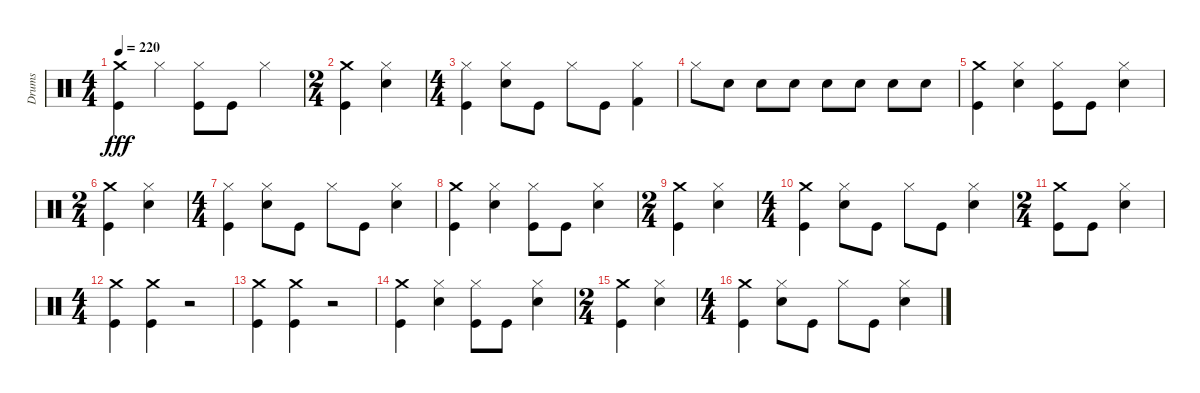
\track ("Drums" "Drums") {instrument percussion}
\staff {score}
\articulation defaults
\ts (4 4)
\tempo 220
\clef neutral
\ks c
("Kick (hit)" "Crash medium (hit)").4{dy fff} "Hi-Hat (closed)".4 ("Hi-Hat (closed)" "Kick (hit)").8 "Kick (hit)".8 "Hi-Hat (closed)".4 |
\ts (2 4)
("Kick (hit)" "Crash medium (hit)").4 ("Snare (hit) 2" "Hi-Hat (closed)").4 |
\ts (4 4)
("Kick (hit)" "Hi-Hat (closed)").4 ("Snare (hit) 2" "Hi-Hat (closed)").8 "Kick (hit)".8 "Hi-Hat (closed)".8 "Kick (hit)".8 ("Kick (hit) 2" "Hi-Hat (closed)").4 |
"Hi-Hat (closed)".8 "Snare (hit) 2".8 "Snare (hit) 2".8 "Snare (hit) 2".8 "Snare (hit) 2".8 "Snare (hit) 2".8 "Snare (hit) 2".8 "Snare (hit) 2".8 |
("Crash medium (hit)" "Kick (hit)").4 ("Hi-Hat (closed)" "Snare (hit) 2").4 ("Hi-Hat (closed)" "Kick (hit)").8 "Kick (hit)".8 ("Snare (hit) 2" "Hi-Hat (closed)").4 |
\ts (2 4)
("Kick (hit)" "Crash medium (hit)").4 ("Snare (hit) 2" "Hi-Hat (closed)").4 |
\ts (4 4)
("Kick (hit)" "Hi-Hat (closed)").4 ("Hi-Hat (closed)" "Snare (hit) 2").8 "Kick (hit)".8 "Hi-Hat (closed)".8 "Kick (hit)".8 ("Snare (hit) 2" "Hi-Hat (closed)").4 |
("Kick (hit)" "Crash medium (hit)").4 ("Snare (hit) 2" "Hi-Hat (closed)").4 ("Kick (hit)" "Hi-Hat (closed)").8 "Kick (hit)".8 ("Snare (hit) 2" "Hi-Hat (closed)").4 |
\ts (2 4)
("Kick (hit)" "Crash medium (hit)").4 ("Snare (hit) 2" "Hi-Hat (closed)").4 |
\ts (4 4)
("Kick (hit)" "Crash medium (hit)").4 ("Snare (hit) 2" "Hi-Hat (closed)").8 "Kick (hit)".8 "Hi-Hat (closed)".8 "Kick (hit)".8 ("Hi-Hat (closed)" "Snare (hit) 2").4 |
\ts (2 4)
("Kick (hit)" "Crash medium (hit)").8 "Kick (hit)".8 ("Snare (hit) 2" "Hi-Hat (closed)").4 |
\ts (4 4)
("Kick (hit)" "Crash medium (hit)").4 ("Kick (hit)" "Crash medium (hit)").4 r.2 |
("Kick (hit)" "Crash medium (hit)").4 ("Crash medium (hit)" "Kick (hit)").4 r.2 |
("Kick (hit)" "Crash medium (hit)").4 ("Snare (hit) 2" "Hi-Hat (closed)").4 ("Kick (hit)" "Hi-Hat (closed)").8 "Kick (hit)".8 ("Snare (hit) 2" "Hi-Hat (closed)").4 |
\ts (2 4)
("Kick (hit)" "Crash medium (hit)").4 ("Hi-Hat (closed)" "Snare (hit) 2").4 |
\ts (4 4)
("Kick (hit)" "Crash medium (hit)").4 ("Snare (hit) 2" "Hi-Hat (closed)").8 "Kick (hit)".8 "Hi-Hat (closed)".8 "Kick (hit)".8 ("Snare (hit) 2" "Hi-Hat (closed)").4
